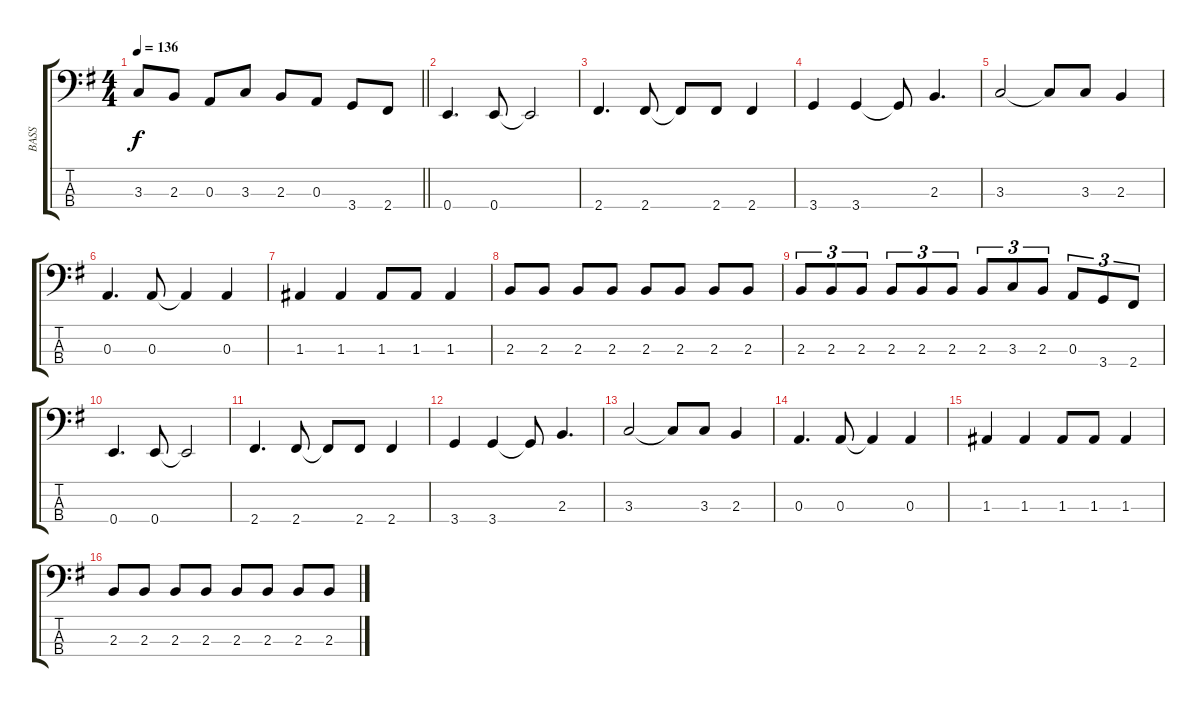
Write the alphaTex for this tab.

\track ("BASS" "BASS") {instrument electricbassfinger}
\staff {score tabs}
\tuning (G2 D2 A1 E1) {hide}
\ts (4 4)
\tempo 136
\clef f4
\barLineRight lightlight
\ks eminor
3.3.8{dy f} 2.3.8 0.3.8 3.3.8 2.3.8 0.3.8 3.4.8 2.4.8 |
0.4.4{d} 0.4.8 0.4{t}.2 |
2.4.4{d} 2.4.8 2.4{t}.8 2.4.8 2.4.4 |
3.4.4 3.4.4 3.4{t}.8 2.3.4{d} |
3.3.2 3.3{t}.8 3.3.8 2.3.4 |
0.3.4{d} 0.3.8 0.3{t}.4 0.3.4 |
1.3.4 1.3.4 1.3.8 1.3.8 1.3.4 |
2.3.8 2.3.8 2.3.8 2.3.8 2.3.8 2.3.8 2.3.8 2.3.8 |
2.3.8{tu (3 2)} 2.3.8{tu (3 2)} 2.3.8{tu (3 2)} 2.3.8{tu (3 2)} 2.3.8{tu (3 2)} 2.3.8{tu (3 2)} 2.3.8{tu (3 2)} 3.3.8{tu (3 2)} 2.3.8{tu (3 2)} 0.3.8{tu (3 2)} 3.4.8{tu (3 2)} 2.4.8{tu (3 2)} |
0.4.4{d} 0.4.8 0.4{t}.2 |
2.4.4{d} 2.4.8 2.4{t}.8 2.4.8 2.4.4 |
3.4.4 3.4.4 3.4{t}.8 2.3.4{d} |
3.3.2 3.3{t}.8 3.3.8 2.3.4 |
0.3.4{d} 0.3.8 0.3{t}.4 0.3.4 |
1.3.4 1.3.4 1.3.8 1.3.8 1.3.4 |
2.3.8 2.3.8 2.3.8 2.3.8 2.3.8 2.3.8 2.3.8 2.3.8
